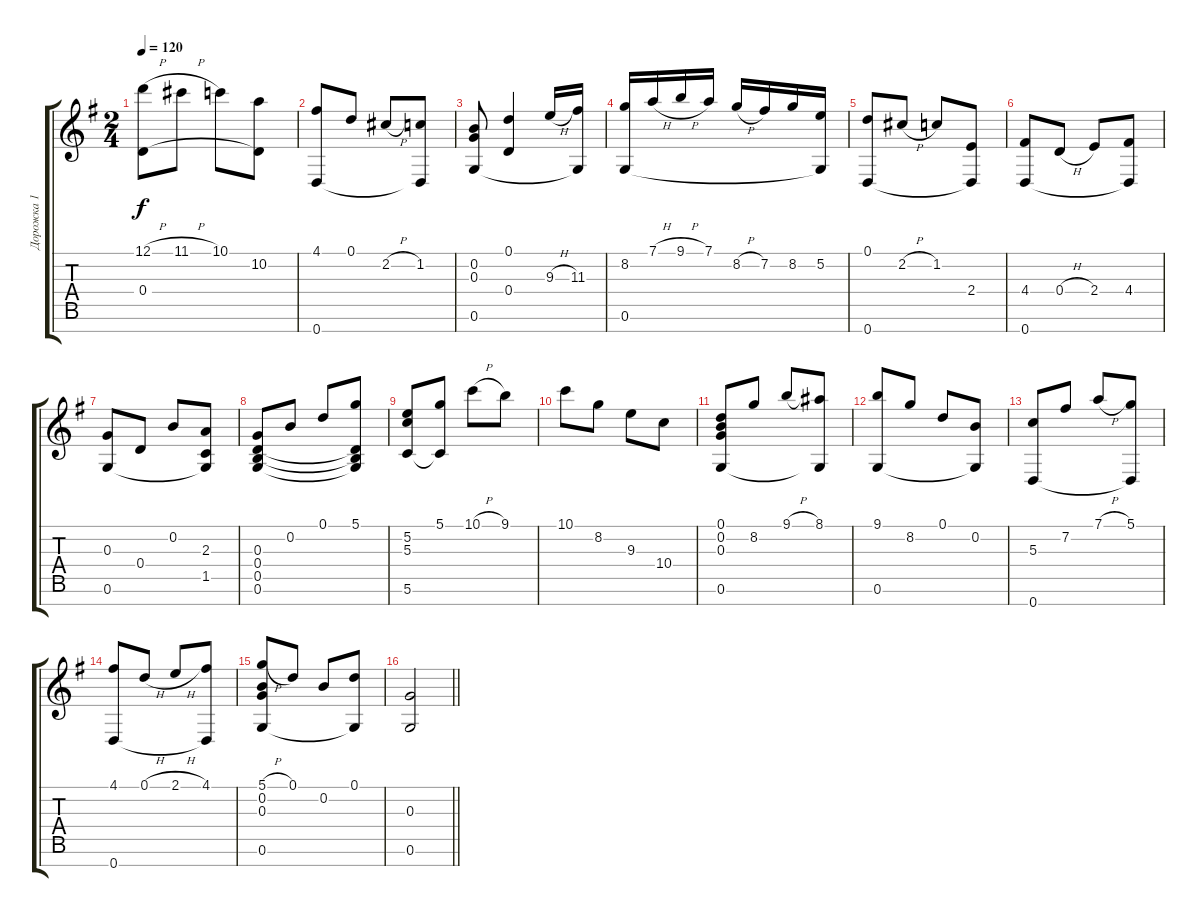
\track ("Дорожка 1" "Дорожка 1") {instrument acousticguitarsteel}
\staff {score tabs}
\tuning (D4 B3 G3 D3 B2 G2 D2) {hide}
\ts (2 4)
\tempo 120
\clef g2
\ks g
(12.1{h} 0.4).8{dy f} 11.1{h}.8 10.1.8 (10.2 0.4{t}).8 |
(4.1 0.7).8 0.1.8 2.2{h}.8 (1.2 0.7{t}).8 |
(0.2 0.3 0.6).8 (0.1 0.4).4 9.3{h}.16 (11.3 0.6{t}).16 |
(8.2 0.6).16 7.1{h}.16 9.1{h}.16 7.1.16 8.2{h}.16 7.2.16 8.2.16 (5.2 0.6{t}).16 |
(0.1 0.7).8 2.2{h}.8 1.2.8 (2.4 0.7{t}).8 |
(4.4 0.7).8 0.4{h}.8 2.4.8 (4.4 0.7{t}).8 |
(0.3 0.6).8 0.4.8 0.2.8 (2.3 1.5 0.6{t}).8 |
(0.3 0.4 0.5 0.6).8 0.2.8 0.1.8 (5.1 0.4{t} 0.5{t} 0.6{t}).8 |
(5.2 5.3 5.6).8 (5.1 5.6{t}).8 10.1{h}.8 9.1.8 |
10.1.8 8.2.8 9.3.8 10.4.8 |
(0.1 0.2 0.3 0.6).8 8.2.8 9.1{h}.8 (8.1 0.6{t}).8 |
(9.1 0.6).8 8.2.8 0.1.8 (0.2 0.6{t}).8 |
(5.3 0.7).8 7.2.8 7.1{h}.8 (5.1 0.7{t}).8 |
(4.1 0.7).8 0.1{h}.8 2.1{h}.8 (4.1 0.7{t}).8 |
(5.1{h} 0.2 0.3 0.6).8 0.1.8 0.2.8 (0.1 0.6{t}).8 |
\barLineRight lightlight
(0.3 0.6).2
